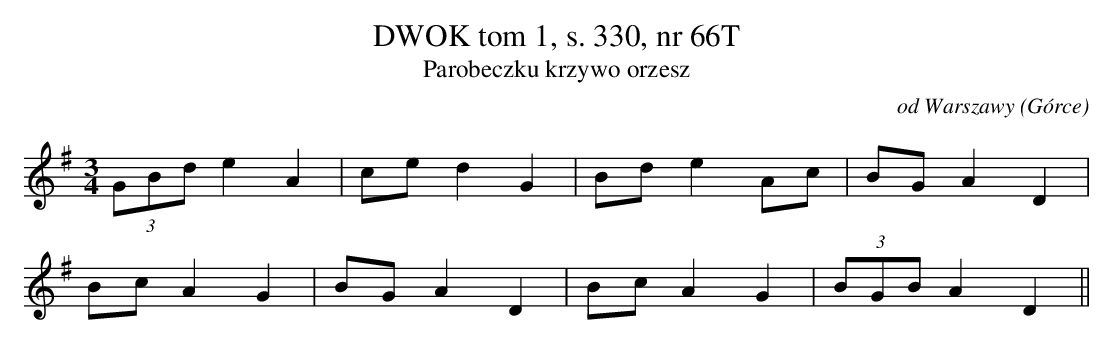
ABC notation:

X:1
T: DWOK tom 1, s. 330, nr 66T
T: Parobeczku krzywo orzesz
O: od Warszawy (Górce)
M: 3/4
L: 1/8
K: G
(3GBde2A2 | ced2G2 | Bde2Ac | BGA2D2 |
BcA2G2 | BGA2D2 | BcA2G2 | (3BGBA2D2||
